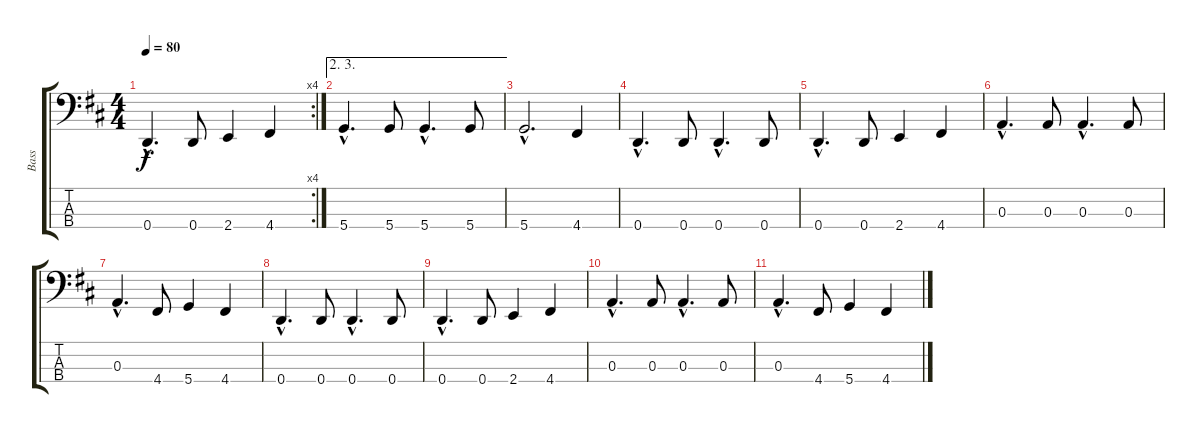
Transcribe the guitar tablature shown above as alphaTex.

\track ("Bass" "Bass") {instrument electricbassfinger}
\staff {score tabs}
\tuning (G2 D2 A1 D1) {hide}
\rc 4
\ts (4 4)
\tempo 80
\clef f4
\ks d
0.4{hac}.4{d dy f} 0.4.8 2.4.4 4.4.4 |
\ae (2 3)
5.4{hac}.4{d} 5.4.8 5.4{hac}.4{d} 5.4.8 |
5.4{hac}.2{d} 4.4.4 |
0.4{hac}.4{d} 0.4.8 0.4{hac}.4{d} 0.4.8 |
0.4{hac}.4{d} 0.4.8 2.4.4 4.4.4 |
0.3{hac}.4{d} 0.3.8 0.3{hac}.4{d} 0.3.8 |
0.3{hac}.4{d} 4.4.8 5.4.4 4.4.4 |
0.4{hac}.4{d} 0.4.8 0.4{hac}.4{d} 0.4.8 |
0.4{hac}.4{d} 0.4.8 2.4.4 4.4.4 |
0.3{hac}.4{d} 0.3.8 0.3{hac}.4{d} 0.3.8 |
0.3{hac}.4{d} 4.4.8 5.4.4 4.4.4
